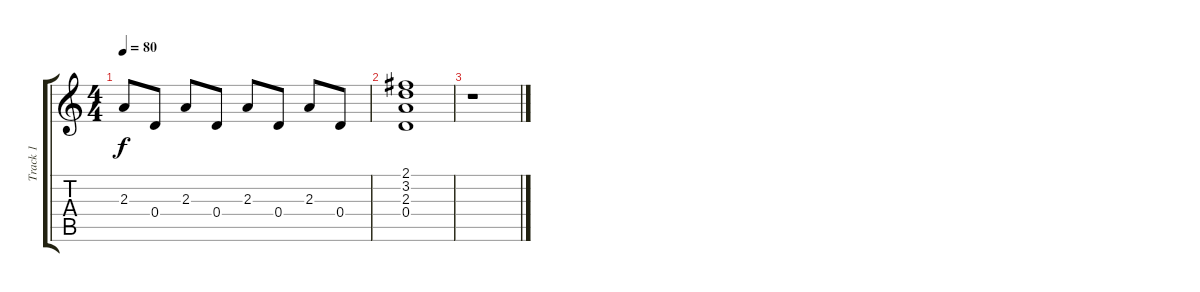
\track ("Track 1" "Track 1") {instrument acousticguitarsteel}
\staff {score tabs}
\tuning (E4 B3 G3 D3 A2 E2) {hide}
\ts (4 4)
\tempo 80
\clef g2
\ks c
2.3.8{dy f} 0.4.8 2.3.8 0.4.8 2.3.8 0.4.8 2.3.8 0.4.8 |
(2.1 3.2 2.3 0.4).1 |
r.1
